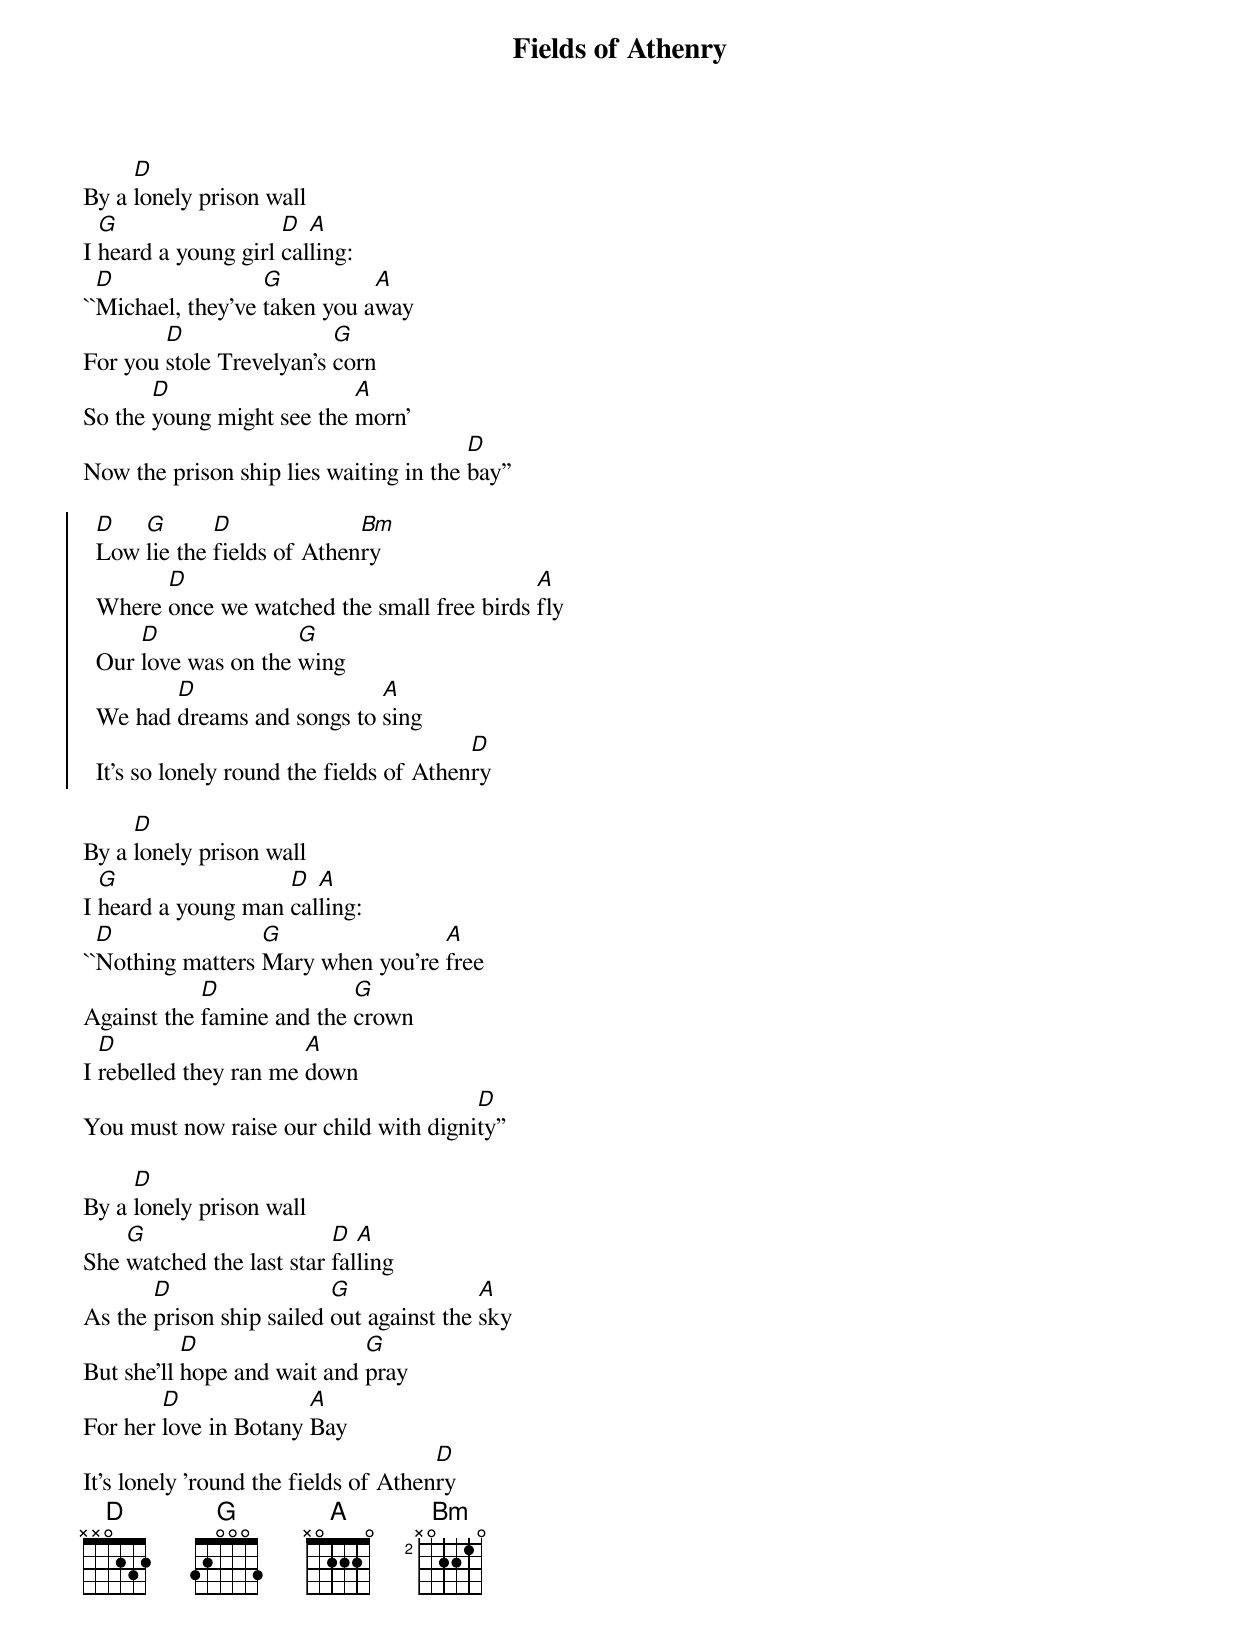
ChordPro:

{title: Fields of Athenry}
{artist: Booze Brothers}
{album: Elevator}
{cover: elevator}
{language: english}
{columns: 2}
{define: D frets X X 0 2 3 2}
{define: G frets 3 2 0 0 0 3}
{define: A frets X 0 2 2 2 0}
{define: Bm base-fret 2 frets X 0 2 2 1 0}

By a [D]lonely prison wall
I [G]heard a young girl [D]cal[A]ling:
``[D]Michael, they've [G]taken you a[A]way
For you [D]stole Trevelyan's [G]corn
So the [D]young might see the [A]morn'
Now the prison ship lies waiting in the [D]bay''

{start_of_chorus}
  [D]Low [G]lie the [D]fields of Athen[Bm]ry
  Where [D]once we watched the small free birds [A]fly
  Our [D]love was on the [G]wing
  We had [D]dreams and songs to [A]sing
  It's so lonely round the fields of Athen[D]ry
{end_of_chorus}

By a [D]lonely prison wall
I [G]heard a young man [D]cal[A]ling:
``[D]Nothing matters [G]Mary when you're [A]free
Against the [D]famine and the [G]crown
I [D]rebelled they ran me [A]down
You must now raise our child with digni[D]ty''

By a [D]lonely prison wall
She [G]watched the last star [D]fal[A]ling
As the [D]prison ship sailed [G]out against the [A]sky
But she'll [D]hope and wait and [G]pray
For her [D]love in Botany [A]Bay
It's lonely 'round the fields of Athen[D]ry
